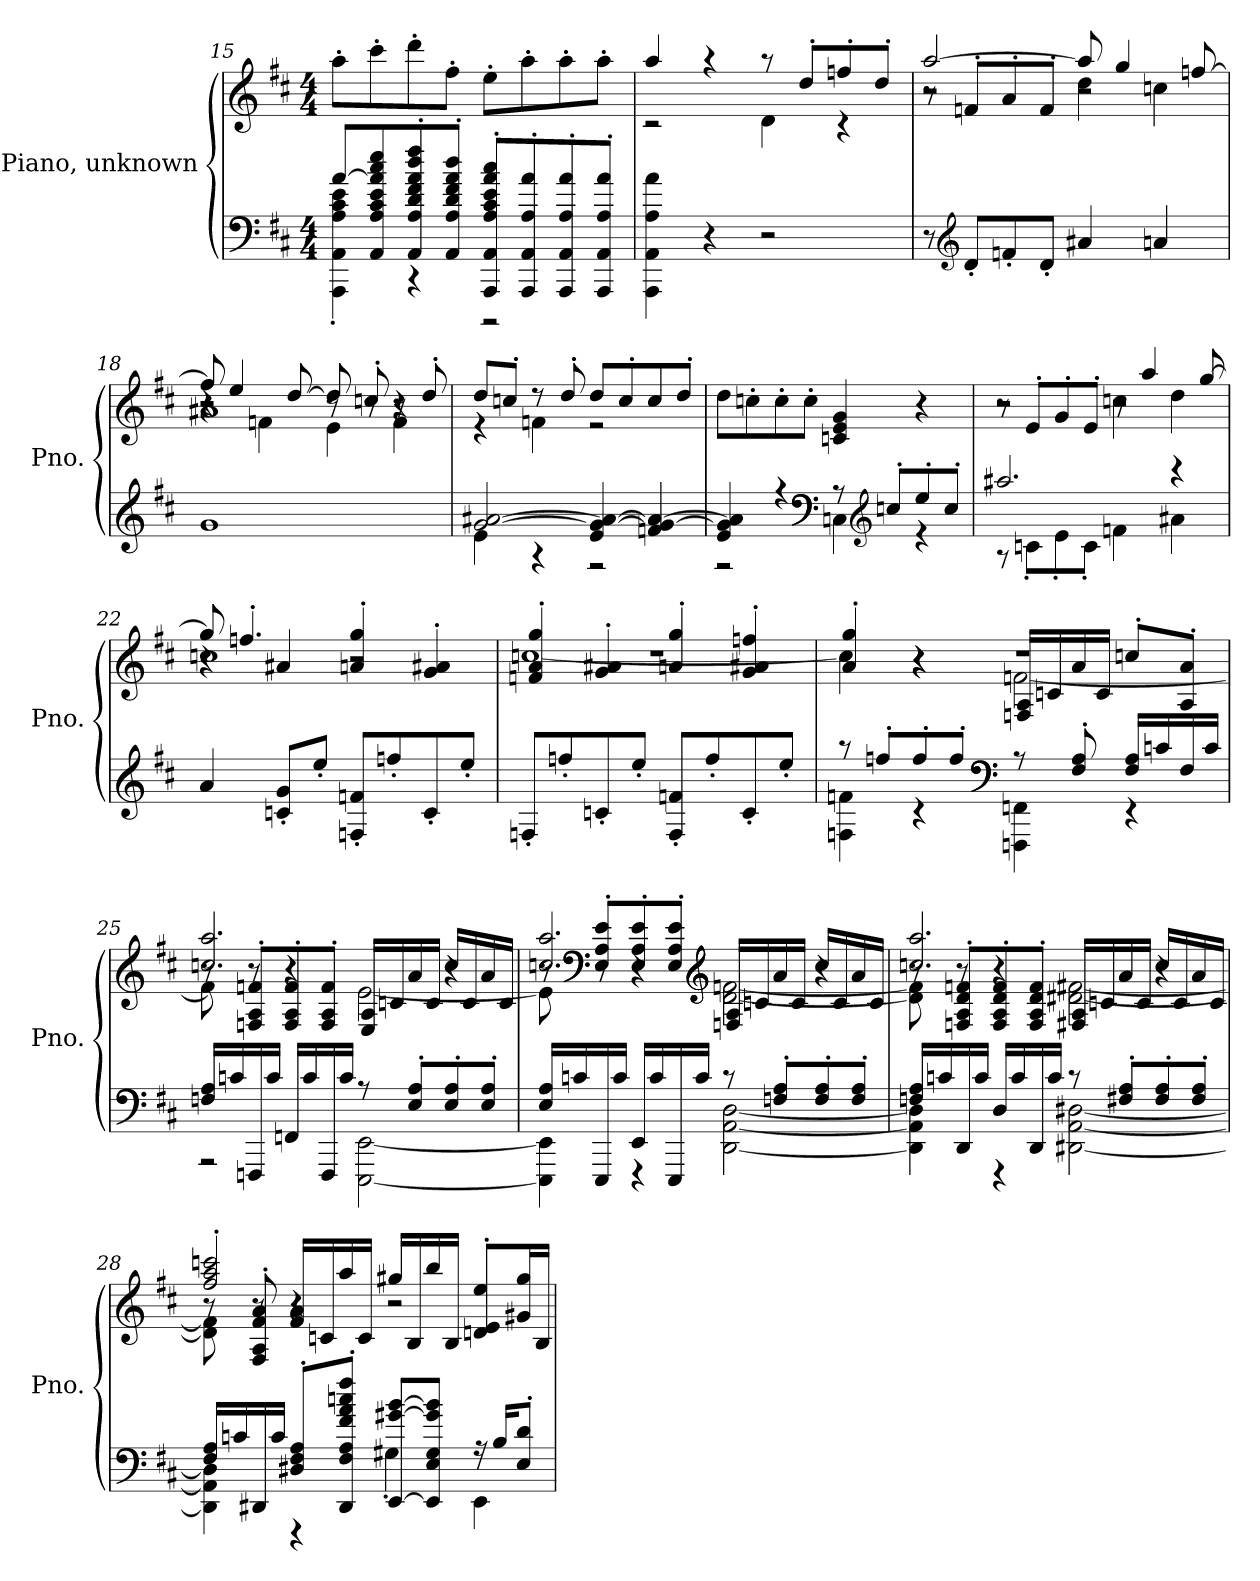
**kern	**kern
*part1	*part1
*staff2	*staff1
*I"Piano, unknown	*
*I'Pno.	*
*clefF4	*clefG2
*k[f#c#]	*k[f#c#]
*M4/4	*M4/4
=15	=15
*^	*
[8a/L	4AAA\' 4AA\' 4A\' 4c#\' 4e\'	8aa'\L
8AA/ 8A/ 8c#/ 8e/ 8a/] 8cc#/ 8ee/	.	8ccc#'\
8AA/' 8A/' 8d/' 8f#/' 8a/' 8dd/' 8ff#/'	4r	8ddd'\
8AA/' 8A/' 8d/' 8f#/' 8a/' 8dd/'J	.	8ff#'\J
8AAA/' 8AA/' 8A/' 8c#/' 8e/' 8a/' 8cc#/'L	2r	8ee'\L
8AAA/' 8AA/' 8A/' 8a/'	.	8aa'\
8AAA/' 8AA/' 8A/' 8a/'	.	8aa'\
8AAA/' 8AA/' 8A/' 8a/'J	.	8aa'\J
*v	*v	*
!!LO:LB:g=z
=16	=16
*	*^
4AAA\ 4AA\ 4A\ 4a\	4aa/	2r
4r	4r	.
2r	8r	4d\
.	8dd'/L	.
.	8ffn'/	4r
.	8dd'/J	.
=17	=17	=17
*	*	*^
8r	[2aa/	2r	8r
*clefG2	*	*	*
8d'/L	.	.	8fn'/L
8fn'/	.	.	8a'/
8d'/J	.	.	8f'/J
4a#X/	8aa/]	4dd\	2r
.	4gg/	.	.
4an/	.	4ccn\	.
.	[8ffn/	.	.
=18	=18	=18	=18
*	*	*	*^
1g	8ff/]	1a#X	2r	4r
.	4ee/	.	.	.
.	.	.	.	4fn\
.	[8dd/	.	.	.
.	8dd/]	.	8r	4e\
.	8r	.	8ccn'/	.
.	4r	.	8r	4f\
.	.	.	8dd'/	.
*	*	*v	*v	*v
!!LO:PB:g=z
=19	=19	=19
*^	*	*
[2g/ [2a#X/	4e\	8dd/L	4r
.	.	8ccn'/J	.
.	4r	8r	4fn\
.	.	8dd'/	.
4e/ 4g/_ 4a#/_	2r	8dd/L	2r
.	.	8cc'/	.
4fn/ 4g/_ 4a#/_	.	8cc/	.
.	.	8dd'/J	.
*	*	*v	*v
=20	=20	=20
4e/ 4g/] 4a#/]	2r	8dd\L
.	.	8ccn'\
4r	.	8cc'\
.	.	8cc'\J
*clefF4	*	*
8r	4Cn\	4cn/ 4e/ 4g/
*clefG2	*	*
8ccn'/L	.	.
8ee'/	4r	4r
8cc'/J	.	.
=21	=21	=21
*	*	*^
*	*	*	*^
2.aa#X/	8r	2r	2r	8r
.	8cn'\L	.	.	8e'/L
.	8e'\	.	.	8g'/
.	8c'\J	.	.	8e'/J
.	4fn\	8r	4ccn\	2r
.	.	4aa/	.	.
4r	4a#X\	.	4dd\	.
.	.	[8gg/	.	.
*v	*v	*	*	*
!!LO:LB:g=z	!!	!!
=22	=22	=22	=22
4a/	8gg/]	1ccn	4r
.	4.ffn'/	.	.
8cn/' 8g/'L	.	.	4a#X/
8ee'/J	.	.	.
8Fn/' 8fn/'L	2r	.	4an/' 4gg/'
8ffn'/	.	.	.
8c'/	.	.	4g/' 4a#X/'
8ee'/J	.	.	.
=23	=23	=23	=23
8Fn'/L	1r	[1ccn	4fn/' 4a/' 4gg/'
8ffn'/	.	.	.
8cn'/	.	.	4g/' 4a#X/'
8ee'/J	.	.	.
8F/' 8fn/'L	.	.	4an/' 4gg/'
8ff'/	.	.	.
8c'/	.	.	4g/' 4a#X/' 4ffn/'
8ee'/J	.	.	.
=24	=24	=24	=24
*^	*	*	*
8r	4Fn\ 4fn\	1r	4cc\]	4a/' 4gg/'
8ffn'/L	.	.	.	.
8ff'/	4r	.	4r	4r
8ff'/J	.	.	.	.
*clefF4	*	*	*	*
8r	4FFFn\ 4FFn\	.	[2fn\	16Fn/ 16A/LL
.	.	.	.	16cn/
8F/' 8A/'	.	.	.	16a/
.	.	.	.	16c/JJ
16F/ 16A/LL	4r	.	.	8ccn'/L
16cn/	.	.	.	.
16F/	.	.	.	8A/' 8a/'J
16c/JJ	.	.	.	.
!!LO:LB:g=z	!!	!!
=25	=25	=25	=25	=25
16Fn/ 16A/LL	2r	2.ccn/ 2.aa/	8f\]	8r
16cn/	.	.	.	.
16FFFn/	.	.	8r	8Fn/' 8A/' 8fn/'L
16c/JJ	.	.	.	.
16FFn/LL	.	.	4r	8F/' 8A/' 8f/'
16c/	.	.	.	.
16FFF/	.	.	.	8F/' 8A/' 8f/'J
16c/JJ	.	.	.	.
8r	[2EEE\ [2EE\	.	[2e\	16E/ 16A/LL
.	.	.	.	16cn/
8E/' 8A/'L	.	.	.	16a/
.	.	.	.	16c/JJ
8E/' 8A/'	.	4r	.	16cc/LL
.	.	.	.	16c/
8E/' 8A/'J	.	.	.	16a/
.	.	.	.	16c/JJ
=26	=26	=26	=26	=26
16E/ 16A/LL	4EEE\] 4EE\]	2.ccn/ 2.aa/	8e\]	8r
16cn/	.	.	.	.
*	*	*clefF4	*	*
16EEE/	.	.	8r	8E/' 8A/' 8e/'L
16c/JJ	.	.	.	.
16EE/LL	4r	.	4r	8E/' 8A/' 8e/'
16c/	.	.	.	.
16EEE/	.	.	.	8E/' 8A/' 8e/'J
16c/JJ	.	.	.	.
*	*	*clefG2	*	*
8r	[2DD\ [2AA\ [2D\	.	[2d\ [2fn\	16Fn/ 16A/LL
.	.	.	.	16cn/
8Fn/' 8A/'L	.	.	.	16a/
.	.	.	.	16c/JJ
8F/' 8A/'	.	4r	.	16cc/LL
.	.	.	.	16c/
8F/' 8A/'J	.	.	.	16a/
.	.	.	.	16c/JJ
!!LO:LB:g=z	!!	!!
=27	=27	=27	=27	=27
16Fn/ 16A/LL	4DD\] 4AA\] 4D\]	2.ccn/ 2.aa/	8d\] 8f\]	8r
16cn/	.	.	.	.
16DD/	.	.	8r	8Fn/' 8A/' 8d/' 8fn/'L
16c/JJ	.	.	.	.
16D/LL	4r	.	4r	8F/' 8A/' 8d/' 8f/'
16c/	.	.	.	.
16DD/	.	.	.	8F/' 8A/' 8d/' 8f/'J
16c/JJ	.	.	.	.
8r	[2DD#X\ [2AA\ [2D#X\	.	[2d#X\ [2f#X\	16F#X/ 16A/LL
.	.	.	.	16cn/
8F#X/' 8A/'L	.	.	.	16a/
.	.	.	.	16c/JJ
8F#/' 8A/'	.	4r	.	16cc/LL
.	.	.	.	16c/
8F#/' 8A/'J	.	.	.	16a/
.	.	.	.	16c/JJ
=28	=28	=28	=28	=28
16F#/ 16A/LL	4DD#\] 4AA\] 4D#\]	2ff#/' 2aa/' 2cccn/'	8d#\] 8f#\]	8r
16cn/	.	.	.	.
16DD#X/	.	.	8r	8F#/' 8A/' 8f#/' 8a/'
16c/JJ	.	.	.	.
8D#X/' 8F#/' 8A/'L	4r	.	4r	16f#/ 16a/LL
.	.	.	.	16cn/
8DD#/' 8F#/' 8A/' 8f#/' 8a/' 8ccn/' 8ff#/'J	.	.	.	16aa/
.	.	.	.	16c/JJ
[8EE/ [8g#X/ [8b/L	4G#X'\	2r	2r	16gg#X/LL
.	.	.	.	16B/
8EE/] 8E/ 8G#/ 8g#/] 8b/]J	.	.	.	16bb/
.	.	.	.	16B/JJ
16r	4EE\	.	.	8dn/' 8e/' 8ee/'L
16B/KL	.	.	.	.
8E/' 8d/'J	.	.	.	16g#X/ 16gg#/L
.	.	.	.	16B/JJ
*v	*v	*	*	*
*	*v	*v	*v
=	=
*-	*-
